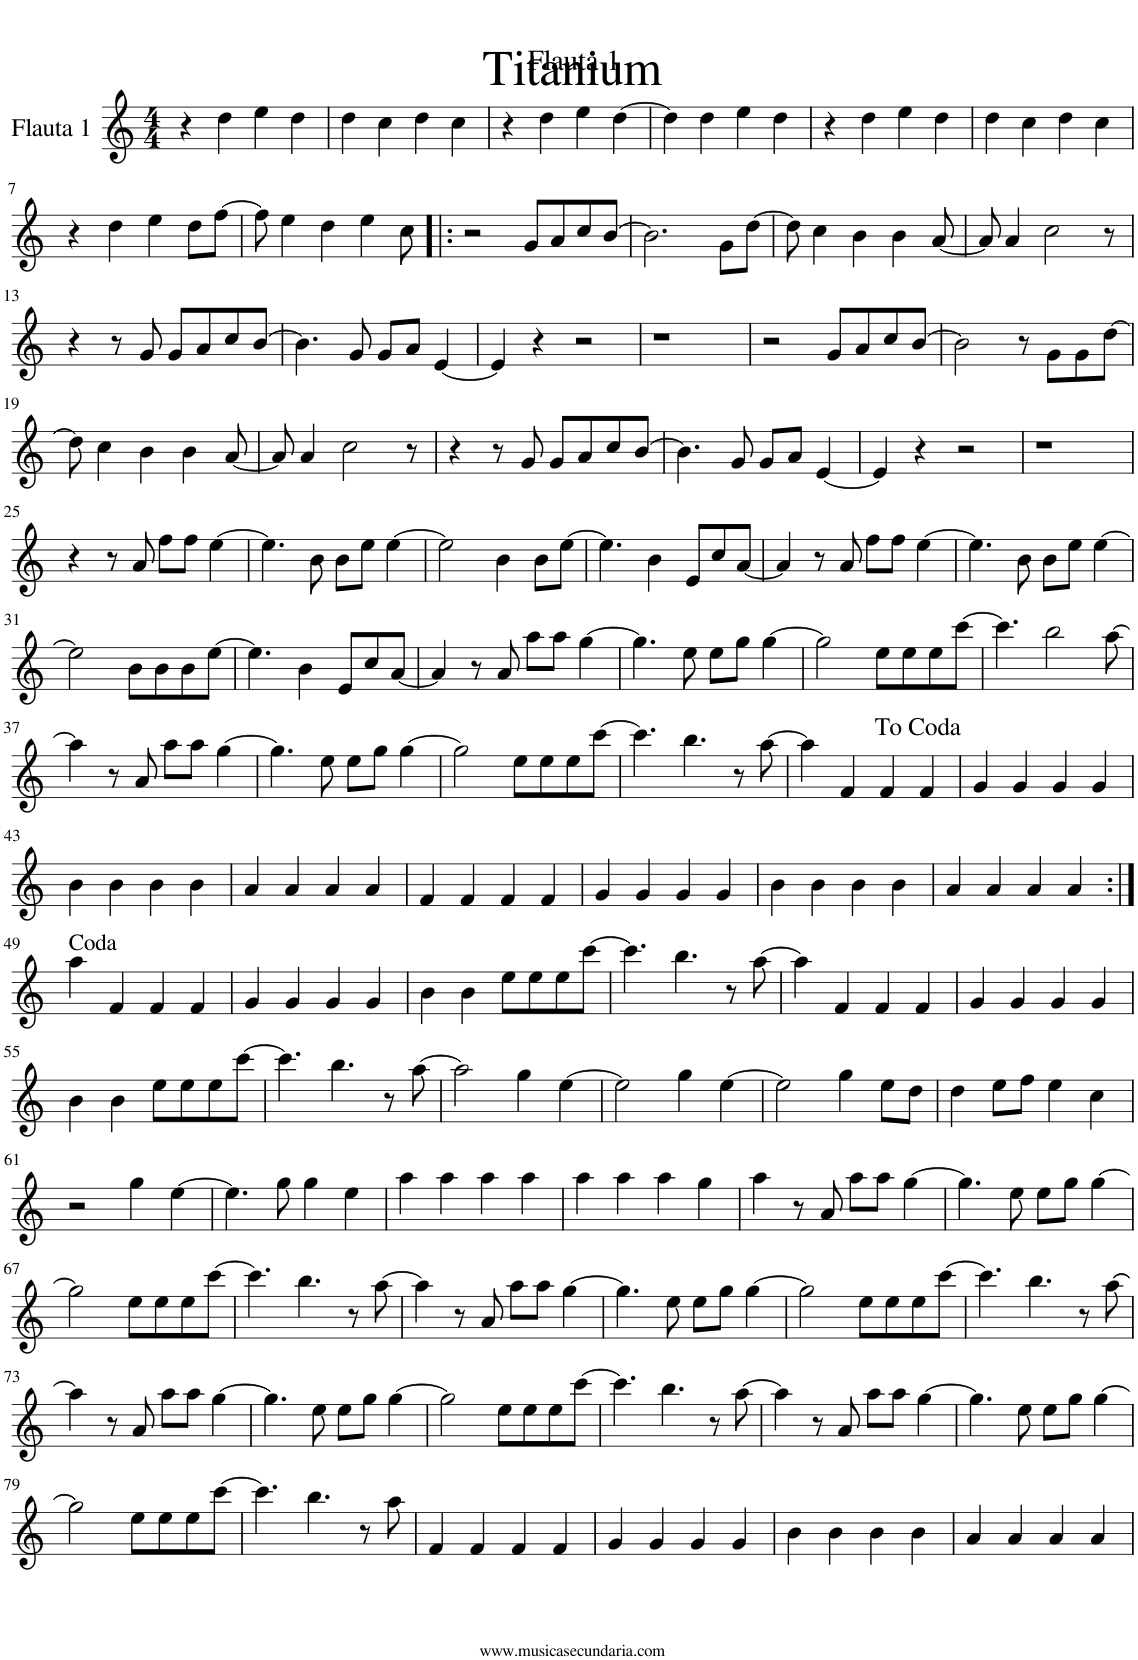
**kern
*part1
*staff1
*I"Flauta 1
*I'Fl
*clefG2
*k[]
*M4/4
=1
4r
4dd\
4ee\
4dd\
=2
4dd\
4cc\
4dd\
4cc\
=3
4r
4dd\
4ee\
[4dd\
=4
4dd\]
4dd\
4ee\
4dd\
=5
4r
4dd\
4ee\
4dd\
=6
4dd\
4cc\
4dd\
4cc\
!!LO:LB:g=z
=7
4r
4dd\
4ee\
8dd\L
[8ff\J
=8
8ff\]
4ee\
4dd\
4ee\
8cc\
=9!|:
2r
8g/L
8a/
8cc/
[8b/J
=10
2.b\]
8g\L
[8dd\J
=11
8dd\]
4cc\
4b\
4b\
[8a/
=12
8a/]
4a/
2cc\
8r
!!LO:LB:g=z
=13
4r
8r
8g/
8g/L
8a/
8cc/
[8b/J
=14
4.b\]
8g/
8g/L
8a/J
[4e/
=15
4e/]
4r
2r
=16
1r
=17
2r
8g/L
8a/
8cc/
[8b/J
=18
2b\]
8r
8g\L
8g\
[8dd\J
!!LO:LB:g=z
=19
8dd\]
4cc\
4b\
4b\
[8a/
=20
8a/]
4a/
2cc\
8r
=21
4r
8r
8g/
8g/L
8a/
8cc/
[8b/J
=22
4.b\]
8g/
8g/L
8a/J
[4e/
=23
4e/]
4r
2r
=24
1r
!!LO:LB:g=z
=25
4r
8r
8a/
8ff\L
8ff\J
[4ee\
=26
4.ee\]
8b\
8b\L
8ee\J
[4ee\
=27
2ee\]
4b\
8b\L
[8ee\J
=28
4.ee\]
4b\
8e/L
8cc/
[8a/J
=29
4a/]
8r
8a/
8ff\L
8ff\J
[4ee\
=30
4.ee\]
8b\
8b\L
8ee\J
[4ee\
!!LO:LB:g=z
=31
2ee\]
8b\L
8b\
8b\
[8ee\J
=32
4.ee\]
4b\
8e/L
8cc/
[8a/J
=33
4a/]
8r
8a/
8aa\L
8aa\J
[4gg\
=34
4.gg\]
8ee\
8ee\L
8gg\J
[4gg\
=35
2gg\]
8ee\L
8ee\
8ee\
[8ccc\J
=36
4.ccc\]
2bb\
[8aa\
!!LO:LB:g=z
=37
4aa\]
8r
8a/
8aa\L
8aa\J
[4gg\
=38
4.gg\]
8ee\
8ee\L
8gg\J
[4gg\
=39
2gg\]
8ee\L
8ee\
8ee\
[8ccc\J
=40
4.ccc\]
4.bb\
8r
[8aa\
=41
4aa\]
4f/
4f/
4f/
=42
4g/
4g/
4g/
4g/
!!LO:LB:g=z
=43
4b\
4b\
4b\
4b\
=44
4a/
4a/
4a/
4a/
=45
4f/
4f/
4f/
4f/
=46
4g/
4g/
4g/
4g/
=47
4b\
4b\
4b\
4b\
=48
4a/
4a/
4a/
4a/
!!LO:LB:g=z
=49:|!
4aa\
4f/
4f/
4f/
=50
4g/
4g/
4g/
4g/
=51
4b\
4b\
8ee\L
8ee\
8ee\
[8ccc\J
=52
4.ccc\]
4.bb\
8r
[8aa\
=53
4aa\]
4f/
4f/
4f/
=54
4g/
4g/
4g/
4g/
!!LO:LB:g=z
=55
4b\
4b\
8ee\L
8ee\
8ee\
[8ccc\J
=56
4.ccc\]
4.bb\
8r
[8aa\
=57
2aa\]
4gg\
[4ee\
=58
2ee\]
4gg\
[4ee\
=59
2ee\]
4gg\
8ee\L
8dd\J
=60
4dd\
8ee\L
8ff\J
4ee\
4cc\
!!LO:LB:g=z
=61
2r
4gg\
[4ee\
=62
4.ee\]
8gg\
4gg\
4ee\
=63
4aa\
4aa\
4aa\
4aa\
=64
4aa\
4aa\
4aa\
4gg\
=65
4aa\
8r
8a/
8aa\L
8aa\J
[4gg\
=66
4.gg\]
8ee\
8ee\L
8gg\J
[4gg\
!!LO:LB:g=z
=67
2gg\]
8ee\L
8ee\
8ee\
[8ccc\J
=68
4.ccc\]
4.bb\
8r
[8aa\
=69
4aa\]
8r
8a/
8aa\L
8aa\J
[4gg\
=70
4.gg\]
8ee\
8ee\L
8gg\J
[4gg\
=71
2gg\]
8ee\L
8ee\
8ee\
[8ccc\J
=72
4.ccc\]
4.bb\
8r
[8aa\
!!LO:LB:g=z
=73
4aa\]
8r
8a/
8aa\L
8aa\J
[4gg\
=74
4.gg\]
8ee\
8ee\L
8gg\J
[4gg\
=75
2gg\]
8ee\L
8ee\
8ee\
[8ccc\J
=76
4.ccc\]
4.bb\
8r
[8aa\
=77
4aa\]
8r
8a/
8aa\L
8aa\J
[4gg\
=78
4.gg\]
8ee\
8ee\L
8gg\J
[4gg\
!!LO:LB:g=z
=79
2gg\]
8ee\L
8ee\
8ee\
[8ccc\J
=80
4.ccc\]
4.bb\
8r
8aa\
=81
4f/
4f/
4f/
4f/
=82
4g/
4g/
4g/
4g/
=83
4b\
4b\
4b\
4b\
=84
4a/
4a/
4a/
4a/
=
*-
